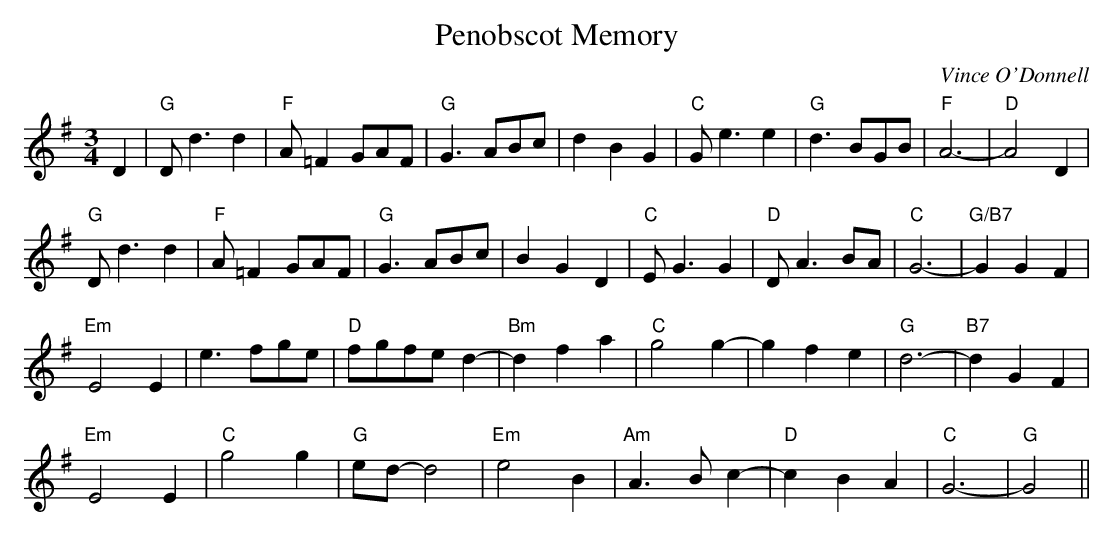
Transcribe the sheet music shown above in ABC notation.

X:1
T: Penobscot Memory
C: Vince O'Donnell
M: 3/4
L: 1/8
K: G
D2|\
"G"Dd3d2|"F"A=F2GAF|"G"G3ABc|d2B2G2|\
"C"Ge3e2|"G"d3BGB|"F"A6-|"D"A4D2|
"G"Dd3d2|"F"A=F2GAF|"G"G3ABc|B2G2D2|\
"C"EG3G2|"D"DA3BA|"C"G6-|"G/B7"G2G2F2|
"Em"E4E2|e3fge|"D"fgfed2-|"Bm"d2f2a2|\
"C"g4g2-|g2f2e2|"G"d6-|"B7"d2G2F2|
"Em"E4E2|"C"g4g2|"G"ed-d4|"Em"e4B2|\
"Am"A3Bc2-|"D"c2B2A2|"C"G6-|"G"G4||
